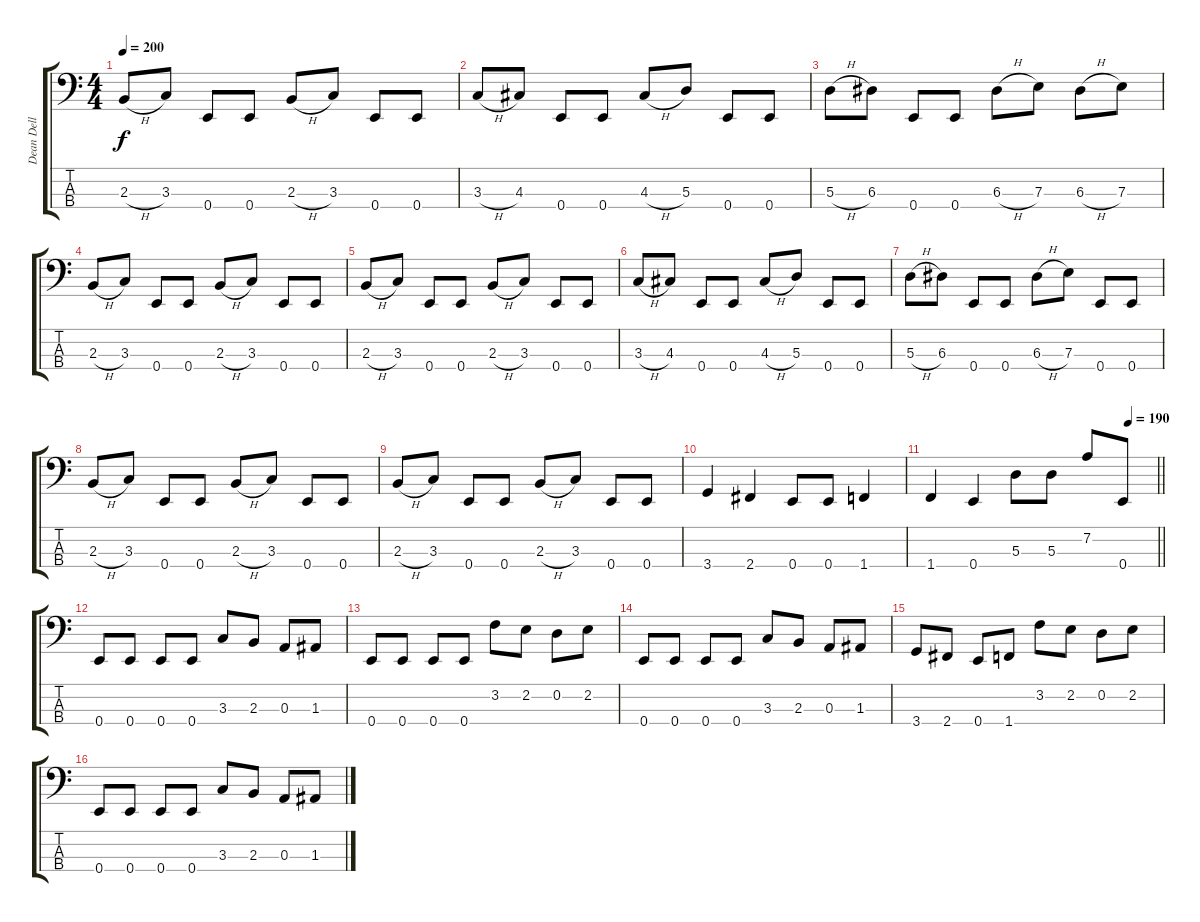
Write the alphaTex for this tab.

\track ("Dean Dell" "Dean Dell") {instrument electricbasspick}
\staff {score tabs}
\tuning (G2 D2 A1 E1) {hide}
\ts (4 4)
\tempo 200
\clef f4
\ks c
2.3{h}.8{dy f} 3.3.8 0.4.8 0.4.8 2.3{h}.8 3.3.8 0.4.8 0.4.8 |
3.3{h}.8 4.3.8 0.4.8 0.4.8 4.3{h}.8 5.3.8 0.4.8 0.4.8 |
5.3{h}.8 6.3.8 0.4.8 0.4.8 6.3{h}.8 7.3.8 6.3{h}.8 7.3.8 |
2.3{h}.8 3.3.8 0.4.8 0.4.8 2.3{h}.8 3.3.8 0.4.8 0.4.8 |
2.3{h}.8 3.3.8 0.4.8 0.4.8 2.3{h}.8 3.3.8 0.4.8 0.4.8 |
3.3{h}.8 4.3.8 0.4.8 0.4.8 4.3{h}.8 5.3.8 0.4.8 0.4.8 |
5.3{h}.8 6.3.8 0.4.8 0.4.8 6.3{h}.8 7.3.8 0.4.8 0.4.8 |
2.3{h}.8 3.3.8 0.4.8 0.4.8 2.3{h}.8 3.3.8 0.4.8 0.4.8 |
2.3{h}.8 3.3.8 0.4.8 0.4.8 2.3{h}.8 3.3.8 0.4.8 0.4.8 |
3.4.4 2.4.4 0.4.8 0.4.8 1.4.4 |
\tempo (190 0.875)
\barLineRight lightlight
1.4.4 0.4.4 5.3.8 5.3.8 7.2.8 0.4.8 |
0.4.8 0.4.8 0.4.8 0.4.8 3.3.8 2.3.8 0.3.8 1.3.8 |
0.4.8 0.4.8 0.4.8 0.4.8 3.2.8 2.2.8 0.2.8 2.2.8 |
0.4.8 0.4.8 0.4.8 0.4.8 3.3.8 2.3.8 0.3.8 1.3.8 |
3.4.8 2.4.8 0.4.8 1.4.8 3.2.8 2.2.8 0.2.8 2.2.8 |
0.4.8 0.4.8 0.4.8 0.4.8 3.3.8 2.3.8 0.3.8 1.3.8
